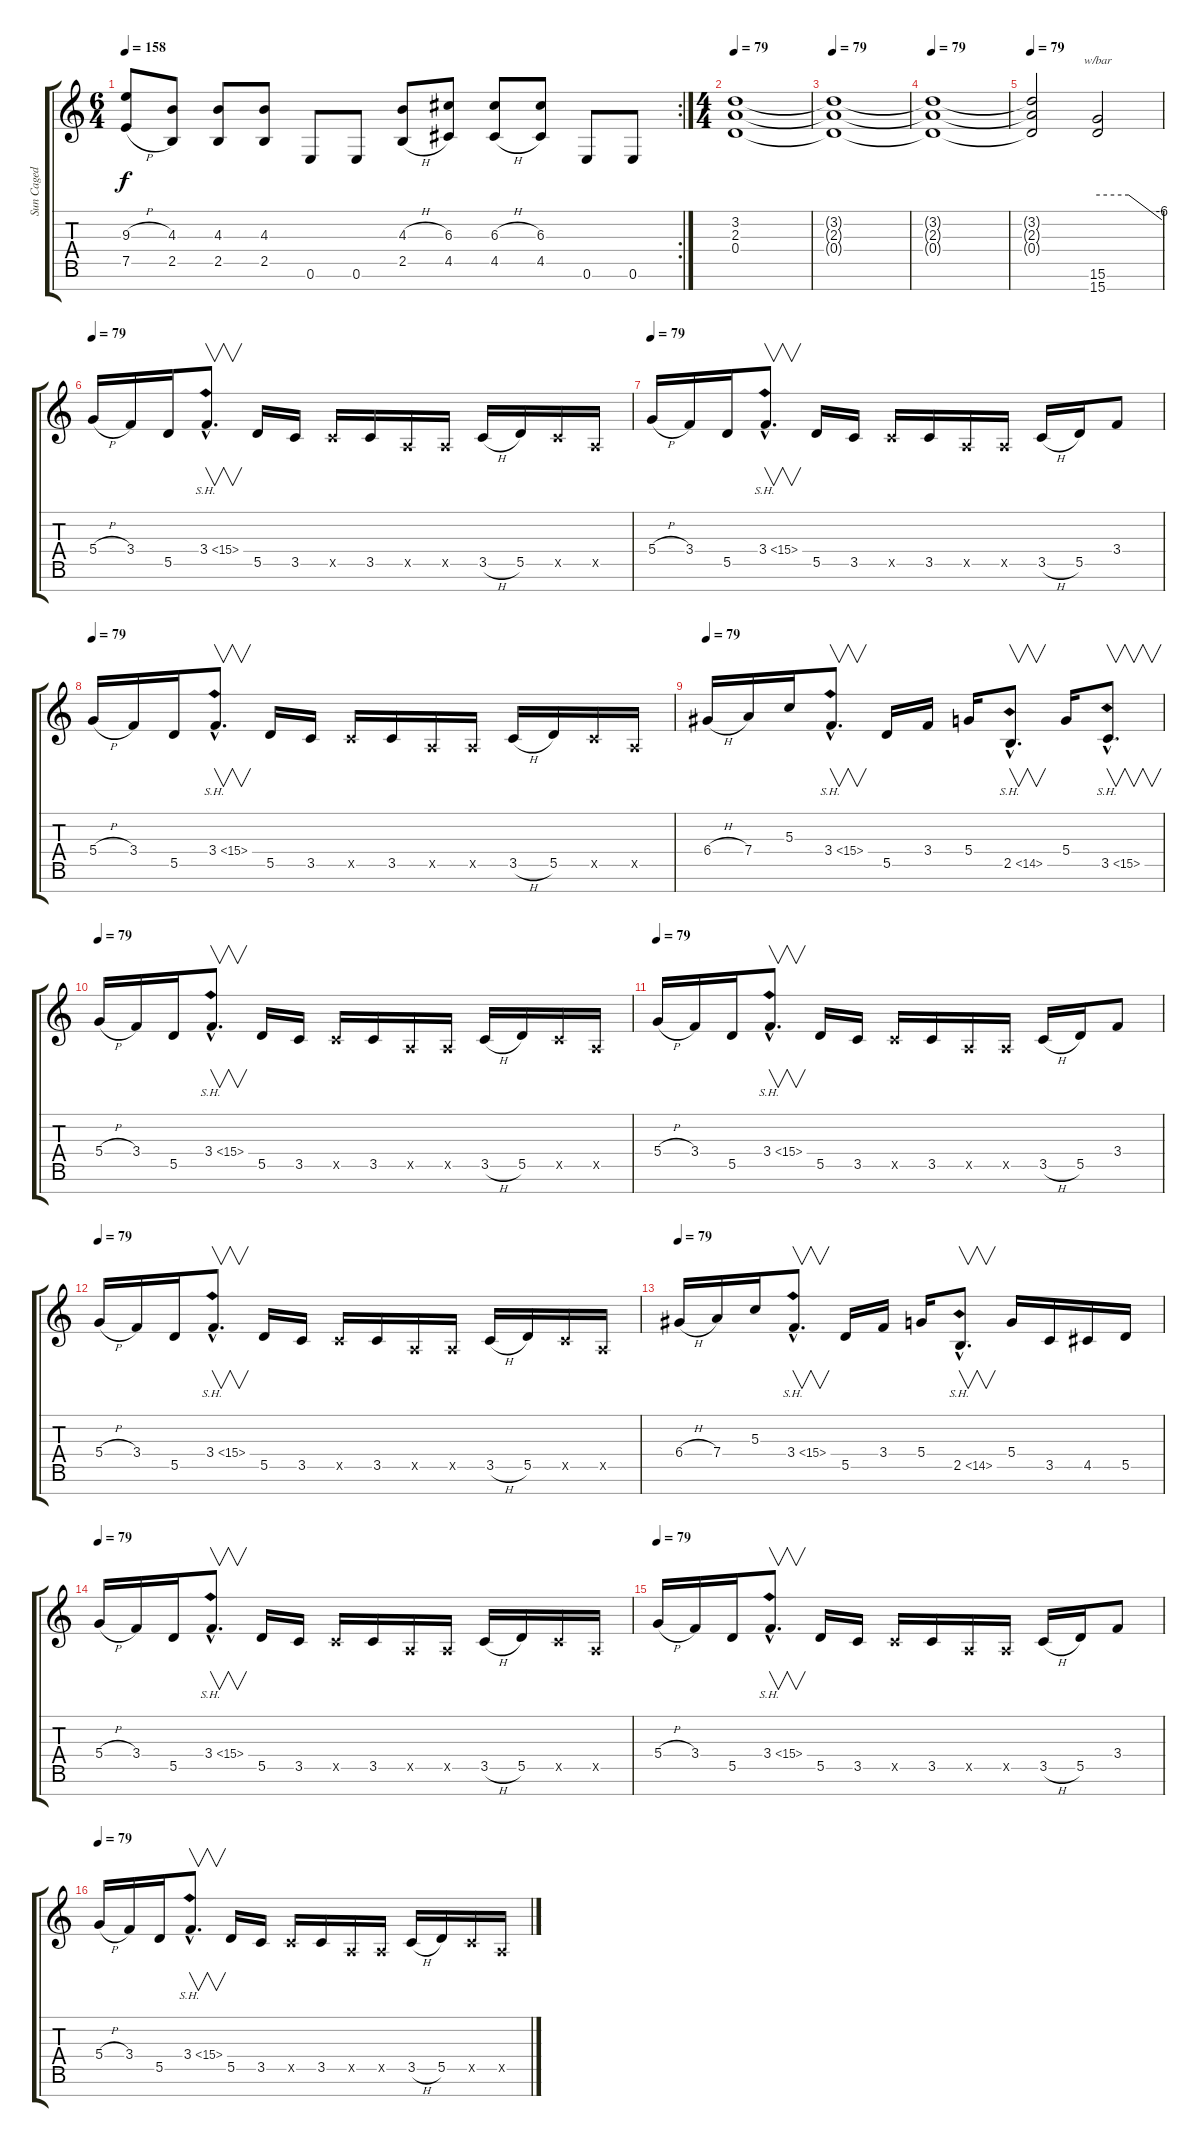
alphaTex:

\track ("Sun Caged" "Sun Caged") {instrument distortionguitar}
\staff {score tabs}
\tuning (E4 B3 G3 D3 A2 E2 B1) {hide}
\rc 2
\ts (6 4)
\tempo 158
\clef g2
\ks c
(9.3{h} 7.5{h}).8{dy f} (4.3 2.5).8 (4.3 2.5).8 (4.3 2.5).8 0.6.8 0.6.8 (4.3{h} 2.5{h}).8 (6.3 4.5).8 (6.3{h} 4.5{h}).8 (6.3 4.5).8 0.6.8 0.6.8 |
\ts (4 4)
\tempo 79
(3.2 2.3 0.4).1 |
\tempo 79
(3.2{t} 2.3{t} 0.4{t}).1 |
\tempo 79
(3.2{t} 2.3{t} 0.4{t}).1 |
\tempo 79
(3.2{t} 2.3{t} 0.4{t}).2 (15.6 15.7).2{tbe (custom default 0 0 29 0 60 -24)} |
\tempo 79
5.4{h}.16 3.4.16 5.5.16 3.4{sh 12 hac}.8{v d} 5.5.16 3.5.16 3.5{x}.16 3.5.16 0.5{x}.16 0.5{x}.16 3.5{h}.16 5.5.16 3.5{x}.16 0.5{x}.16 |
\tempo 79
5.4{h}.16 3.4.16 5.5.16 3.4{sh 12 hac}.8{v d} 5.5.16 3.5.16 3.5{x}.16 3.5.16 0.5{x}.16 0.5{x}.16 3.5{h}.16 5.5.16 3.4.8 |
\tempo 79
5.4{h}.16 3.4.16 5.5.16 3.4{sh 12 hac}.8{v d} 5.5.16 3.5.16 3.5{x}.16 3.5.16 0.5{x}.16 0.5{x}.16 3.5{h}.16 5.5.16 3.5{x}.16 0.5{x}.16 |
\tempo 79
6.4{h}.16 7.4.16 5.3.16 3.4{sh 12 hac}.8{v d} 5.5.16 3.4.16 5.4.16 2.5{sh 12 hac}.8{v d} 5.4.16 3.5{sh 12 hac}.8{v d} |
\tempo 79
5.4{h}.16 3.4.16 5.5.16 3.4{sh 12 hac}.8{v d} 5.5.16 3.5.16 3.5{x}.16 3.5.16 0.5{x}.16 0.5{x}.16 3.5{h}.16 5.5.16 3.5{x}.16 0.5{x}.16 |
\tempo 79
5.4{h}.16 3.4.16 5.5.16 3.4{sh 12 hac}.8{v d} 5.5.16 3.5.16 3.5{x}.16 3.5.16 0.5{x}.16 0.5{x}.16 3.5{h}.16 5.5.16 3.4.8 |
\tempo 79
5.4{h}.16 3.4.16 5.5.16 3.4{sh 12 hac}.8{v d} 5.5.16 3.5.16 3.5{x}.16 3.5.16 0.5{x}.16 0.5{x}.16 3.5{h}.16 5.5.16 3.5{x}.16 0.5{x}.16 |
\tempo 79
6.4{h}.16 7.4.16 5.3.16 3.4{sh 12 hac}.8{v d} 5.5.16 3.4.16 5.4.16 2.5{sh 12 hac}.8{v d} 5.4.16 3.5.16 4.5.16 5.5.16 |
\tempo 79
5.4{h}.16 3.4.16 5.5.16 3.4{sh 12 hac}.8{v d} 5.5.16 3.5.16 3.5{x}.16 3.5.16 0.5{x}.16 0.5{x}.16 3.5{h}.16 5.5.16 3.5{x}.16 0.5{x}.16 |
\tempo 79
5.4{h}.16 3.4.16 5.5.16 3.4{sh 12 hac}.8{v d} 5.5.16 3.5.16 3.5{x}.16 3.5.16 0.5{x}.16 0.5{x}.16 3.5{h}.16 5.5.16 3.4.8 |
\tempo 79
5.4{h}.16 3.4.16 5.5.16 3.4{sh 12 hac}.8{v d} 5.5.16 3.5.16 3.5{x}.16 3.5.16 0.5{x}.16 0.5{x}.16 3.5{h}.16 5.5.16 3.5{x}.16 0.5{x}.16
